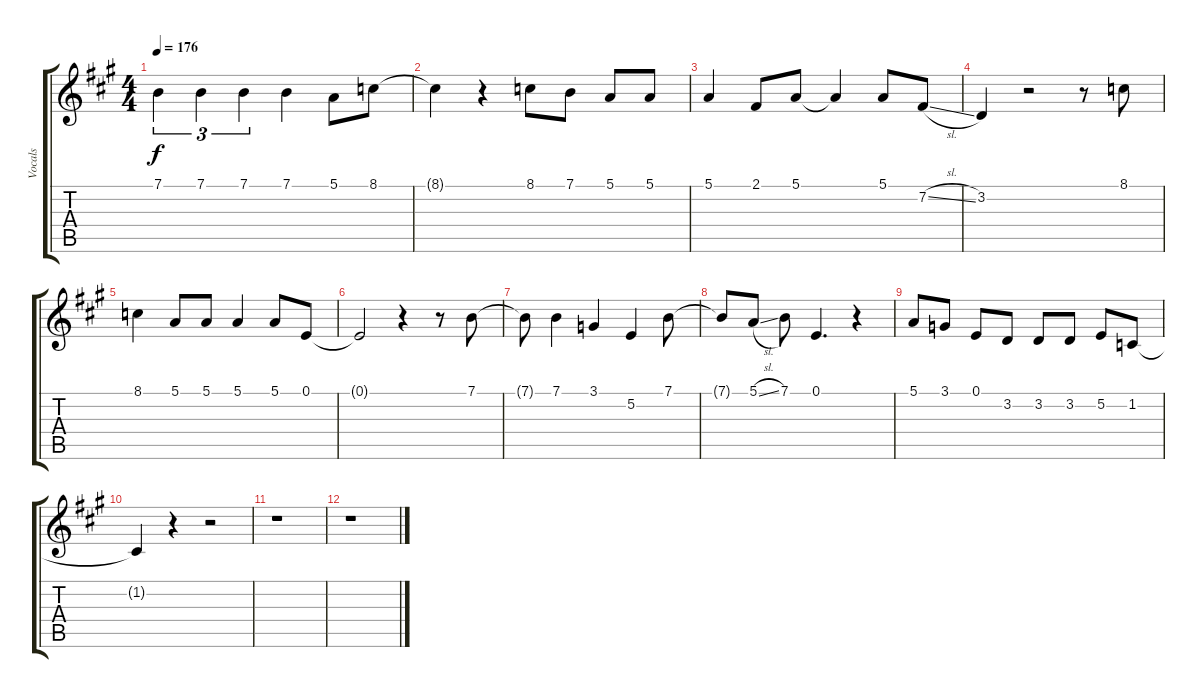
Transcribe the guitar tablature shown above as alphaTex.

\track ("Vocals" "Vocals") {instrument trumpet}
\staff {score tabs}
\tuning (E4 B3 G3 D3 A2 E2) {hide}
\ts (4 4)
\tempo 176
\clef g2
\ks a
7.1.4{tu (3 2) dy f} 7.1.4{tu (3 2)} 7.1.4{tu (3 2)} 7.1.4 5.1.8 8.1.8 |
8.1{t}.4 r.4 8.1.8 7.1.8 5.1.8 5.1.8 |
5.1.4 2.1.8 5.1.8 5.1{t}.4 5.1.8 7.2{sl}.8 |
3.2.4 r.2 r.8 8.1.8 |
8.1.4 5.1.8 5.1.8 5.1.4 5.1.8 0.1.8 |
0.1{t}.2 r.4 r.8 7.1.8 |
7.1{t}.8 7.1.4 3.1.4 5.2.4 7.1.8 |
7.1{t}.8 5.1{sl}.8 7.1.8 0.1.4{d} r.4 |
5.1.8 3.1.8 0.1.8 3.2.8 3.2.8 3.2.8 5.2.8 1.2.8 |
1.2{t}.4 r.4 r.2 |
r.1 |
r.1
